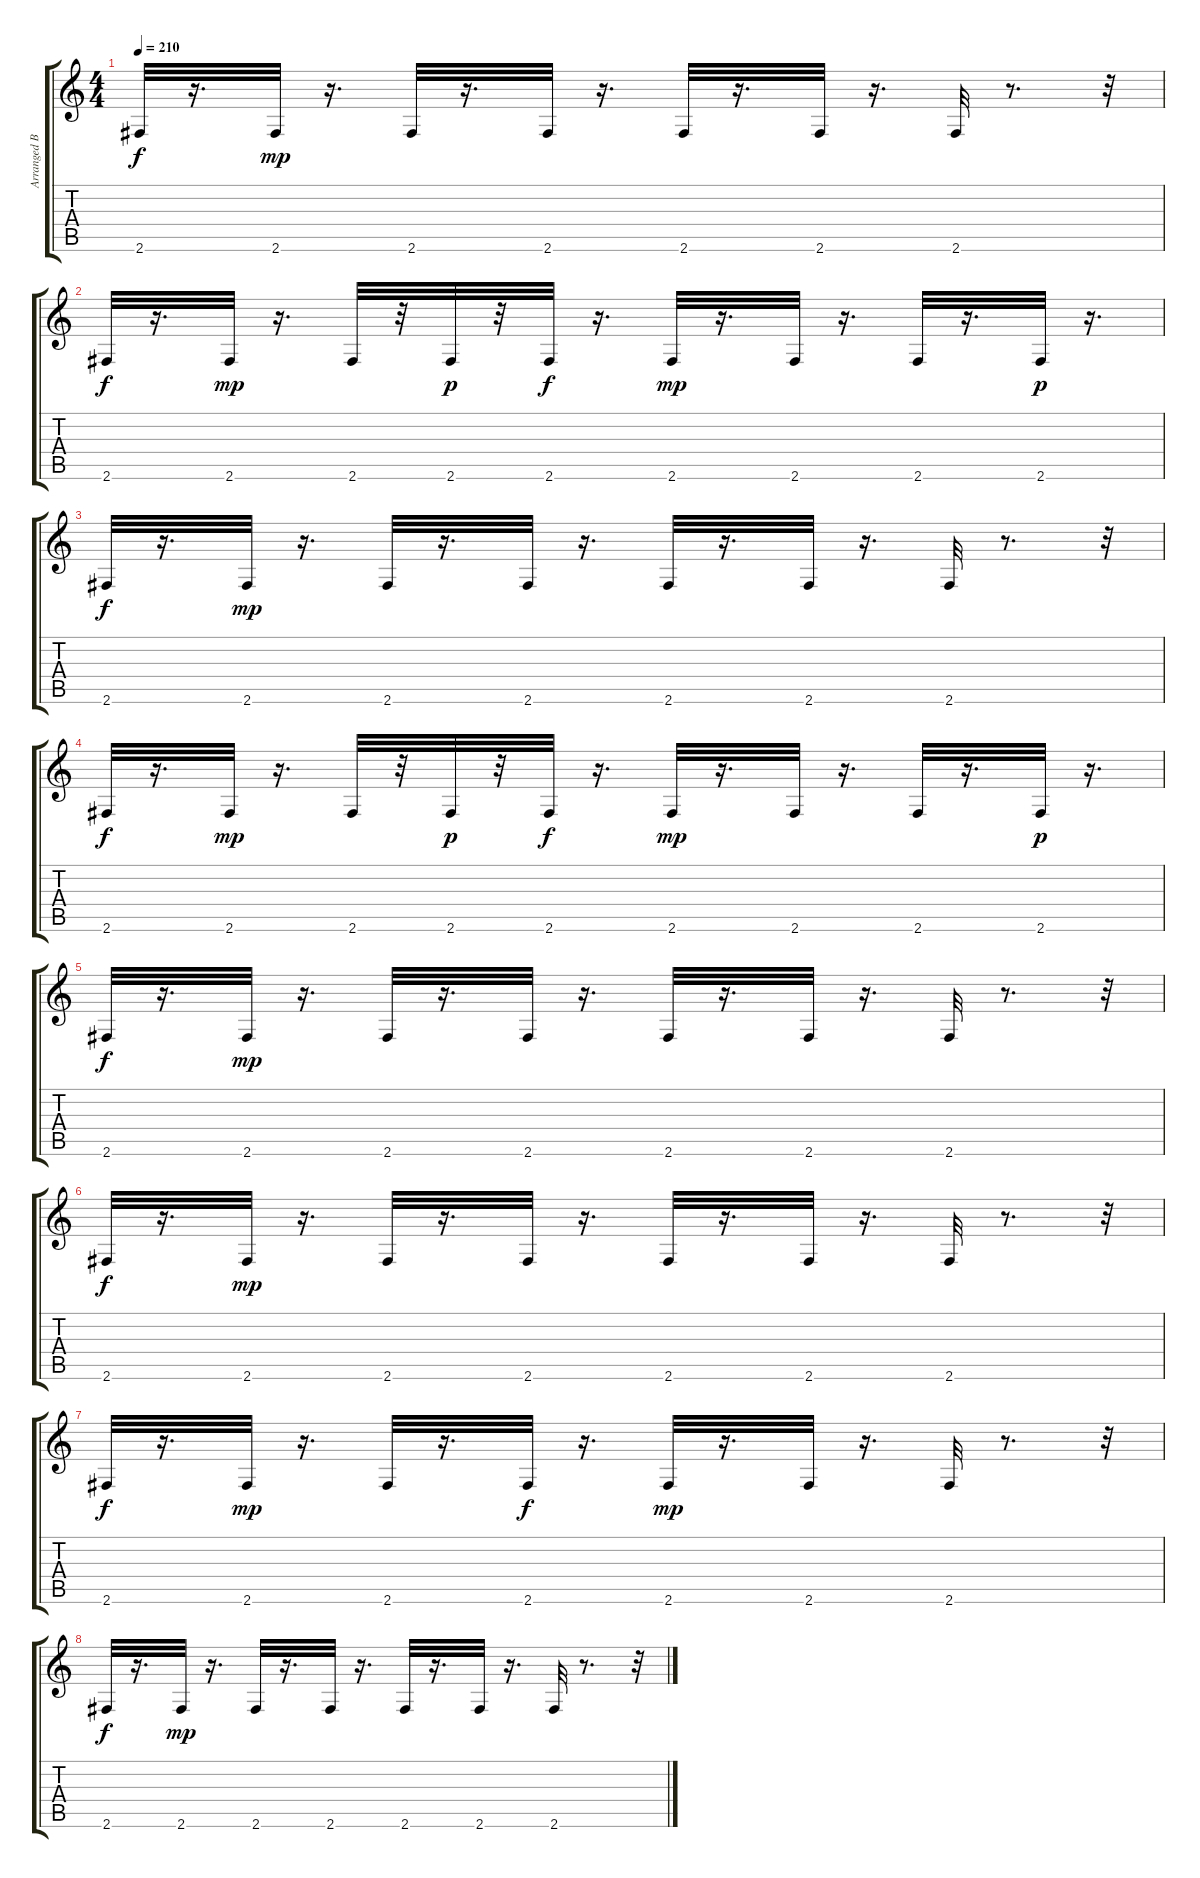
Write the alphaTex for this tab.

\track ("Arranged By" "Arranged B") {instrument acousticguitarnylon}
\staff {score tabs}
\tuning (E4 B3 G3 D3 A2 E2) {hide}
\ts (4 4)
\tempo 210
\clef g2
\ks c
2.6.32{dy f} r.16{d} 2.6.32{dy mp} r.16{d} 2.6.32 r.16{d} 2.6.32 r.16{d} 2.6.32 r.16{d} 2.6.32 r.16{d} 2.6.32 r.8{d} r.32 |
2.6.32{dy f} r.16{d} 2.6.32{dy mp} r.16{d} 2.6.32 r.32 2.6.32{dy p} r.32 2.6.32{dy f} r.16{d} 2.6.32{dy mp} r.16{d} 2.6.32 r.16{d} 2.6.32 r.16{d} 2.6.32{dy p} r.16{d} |
2.6.32{dy f} r.16{d} 2.6.32{dy mp} r.16{d} 2.6.32 r.16{d} 2.6.32 r.16{d} 2.6.32 r.16{d} 2.6.32 r.16{d} 2.6.32 r.8{d} r.32 |
2.6.32{dy f} r.16{d} 2.6.32{dy mp} r.16{d} 2.6.32 r.32 2.6.32{dy p} r.32 2.6.32{dy f} r.16{d} 2.6.32{dy mp} r.16{d} 2.6.32 r.16{d} 2.6.32 r.16{d} 2.6.32{dy p} r.16{d} |
2.6.32{dy f} r.16{d} 2.6.32{dy mp} r.16{d} 2.6.32 r.16{d} 2.6.32 r.16{d} 2.6.32 r.16{d} 2.6.32 r.16{d} 2.6.32 r.8{d} r.32 |
2.6.32{dy f} r.16{d} 2.6.32{dy mp} r.16{d} 2.6.32 r.16{d} 2.6.32 r.16{d} 2.6.32 r.16{d} 2.6.32 r.16{d} 2.6.32 r.8{d} r.32 |
2.6.32{dy f} r.16{d} 2.6.32{dy mp} r.16{d} 2.6.32 r.16{d} 2.6.32{dy f} r.16{d} 2.6.32{dy mp} r.16{d} 2.6.32 r.16{d} 2.6.32 r.8{d} r.32 |
2.6.32{dy f} r.16{d} 2.6.32{dy mp} r.16{d} 2.6.32 r.16{d} 2.6.32 r.16{d} 2.6.32 r.16{d} 2.6.32 r.16{d} 2.6.32 r.8{d} r.32
